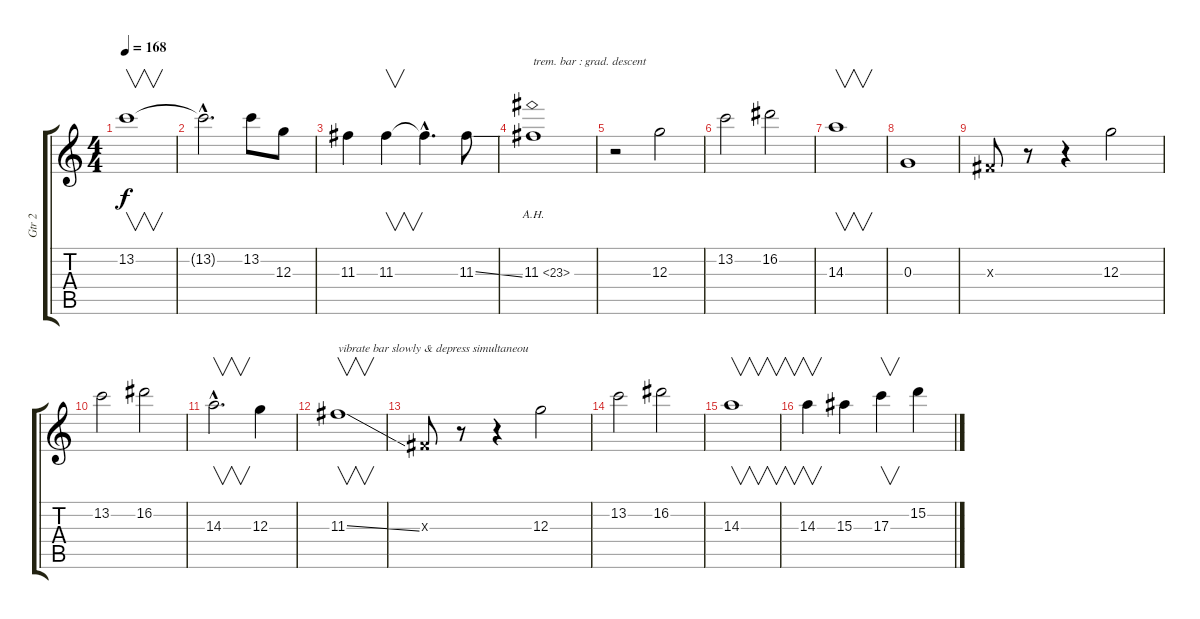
\track ("Gtr 2" "Gtr 2") {instrument distortionguitar}
\staff {score tabs}
\tuning (E4 B3 G3 D3 A2 E2) {hide}
\ts (4 4)
\tempo 168
\clef g2
\ks c
13.2.1{v dy f} |
13.2{hac t}.2{d} 13.2.8 12.3.8 |
11.3.4 11.3.4{v} 11.3{hac t}.4{d} 11.3{ss}.8 |
11.3{ah 12}.1{txt "trem. bar : grad. descent"} |
r.2 12.3.2 |
13.2.2 16.2.2 |
14.3.1{v} |
0.3.1 |
-1.3{x}.8 r.8 r.4 12.3.2 |
13.2.2 16.2.2 |
14.3{hac}.2{v d} 12.3.4 |
11.3{ss}.1{v txt "vibrate bar slowly & depress simultaneou"} |
-1.3{x}.8 r.8 r.4 12.3.2 |
13.2.2 16.2.2 |
14.3.1{v} |
14.3.4{v} 15.3.4 17.3.4{v} 15.2.4
